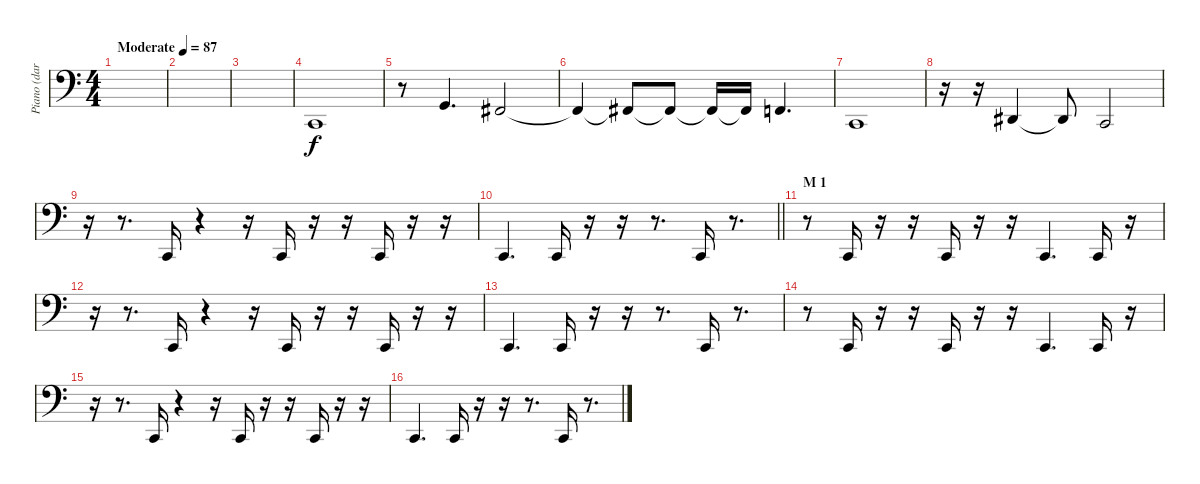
\track ("Piano (dark)" "Piano (dar") {instrument acousticgrandpiano}
\staff {score}
\tuning (G2 D2 A1 E1) {hide}
\ts (4 4)
\tempo (87 "Moderate")
\clef f4
\ks c
|
|
|
8.4.1 |
r.8 0.1.4{d} 4.2.2 |
4.2{t}.4 4.2{t}.8 4.2{t}.8 4.2{t}.16 4.2{t}.16 3.2.4{d} |
3.3.1 |
r.16 r.16 1.2.4 1.2{t}.8 3.3.2 |
r.16 r.8{d} 3.3.16 r.4 r.16 3.3.16 r.16 r.16 3.3.16 r.16 r.16 |
\barLineRight lightlight
3.3.4{d} 3.3.16 r.16 r.16 r.8{d} 3.3.16 r.8{d} |
\section ("" "M 1")
r.8 3.3.16 r.16 r.16 3.3.16 r.16 r.16 3.3.4{d} 3.3.16 r.16 |
r.16 r.8{d} 3.3.16 r.4 r.16 3.3.16 r.16 r.16 3.3.16 r.16 r.16 |
3.3.4{d} 3.3.16 r.16 r.16 r.8{d} 3.3.16 r.8{d} |
r.8 3.3.16 r.16 r.16 3.3.16 r.16 r.16 3.3.4{d} 3.3.16 r.16 |
r.16 r.8{d} 3.3.16 r.4 r.16 3.3.16 r.16 r.16 3.3.16 r.16 r.16 |
3.3.4{d} 3.3.16 r.16 r.16 r.8{d} 3.3.16 r.8{d}
